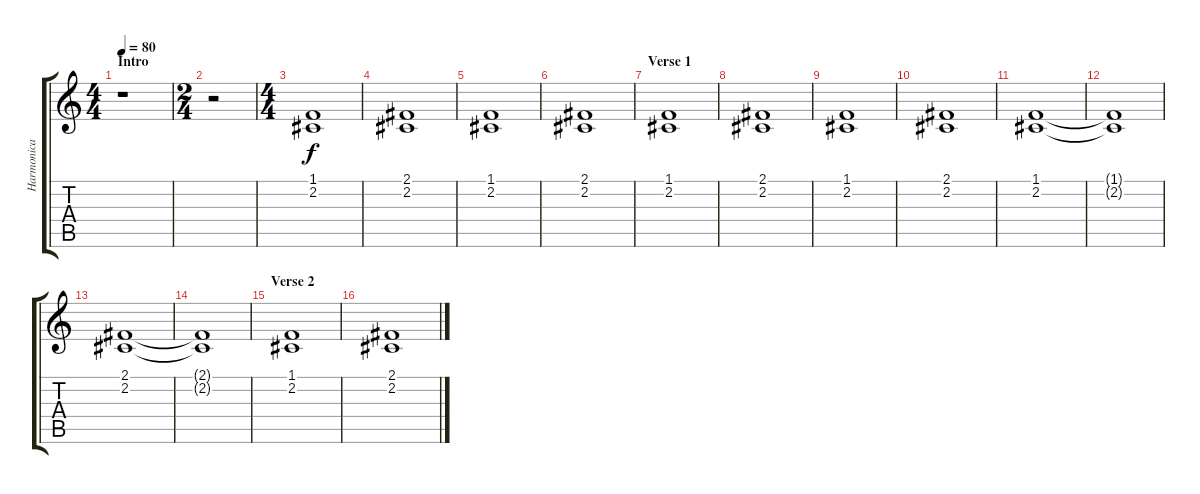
\track ("Harmonica" "Harmonica") {instrument harmonica}
\staff {score tabs}
\tuning (E4 B3 G3 D3 A2 E2) {hide}
\ts (4 4)
\section ("" "Intro ")
\tempo 80
\clef g2
\ks c
r.1{dy f instrument harmonica} |
\ts (2 4)
r.2 |
\ts (4 4)
(1.1 2.2).1 |
(2.1 2.2).1 |
(1.1 2.2).1 |
(2.1 2.2).1 |
\section ("" "Verse 1")
(1.1 2.2).1 |
(2.1 2.2).1 |
(1.1 2.2).1 |
(2.1 2.2).1 |
(1.1 2.2).1 |
(1.1{t} 2.2{t}).1 |
(2.1 2.2).1 |
(2.1{t} 2.2{t}).1 |
\section ("" "Verse 2")
(1.1 2.2).1 |
(2.1 2.2).1
